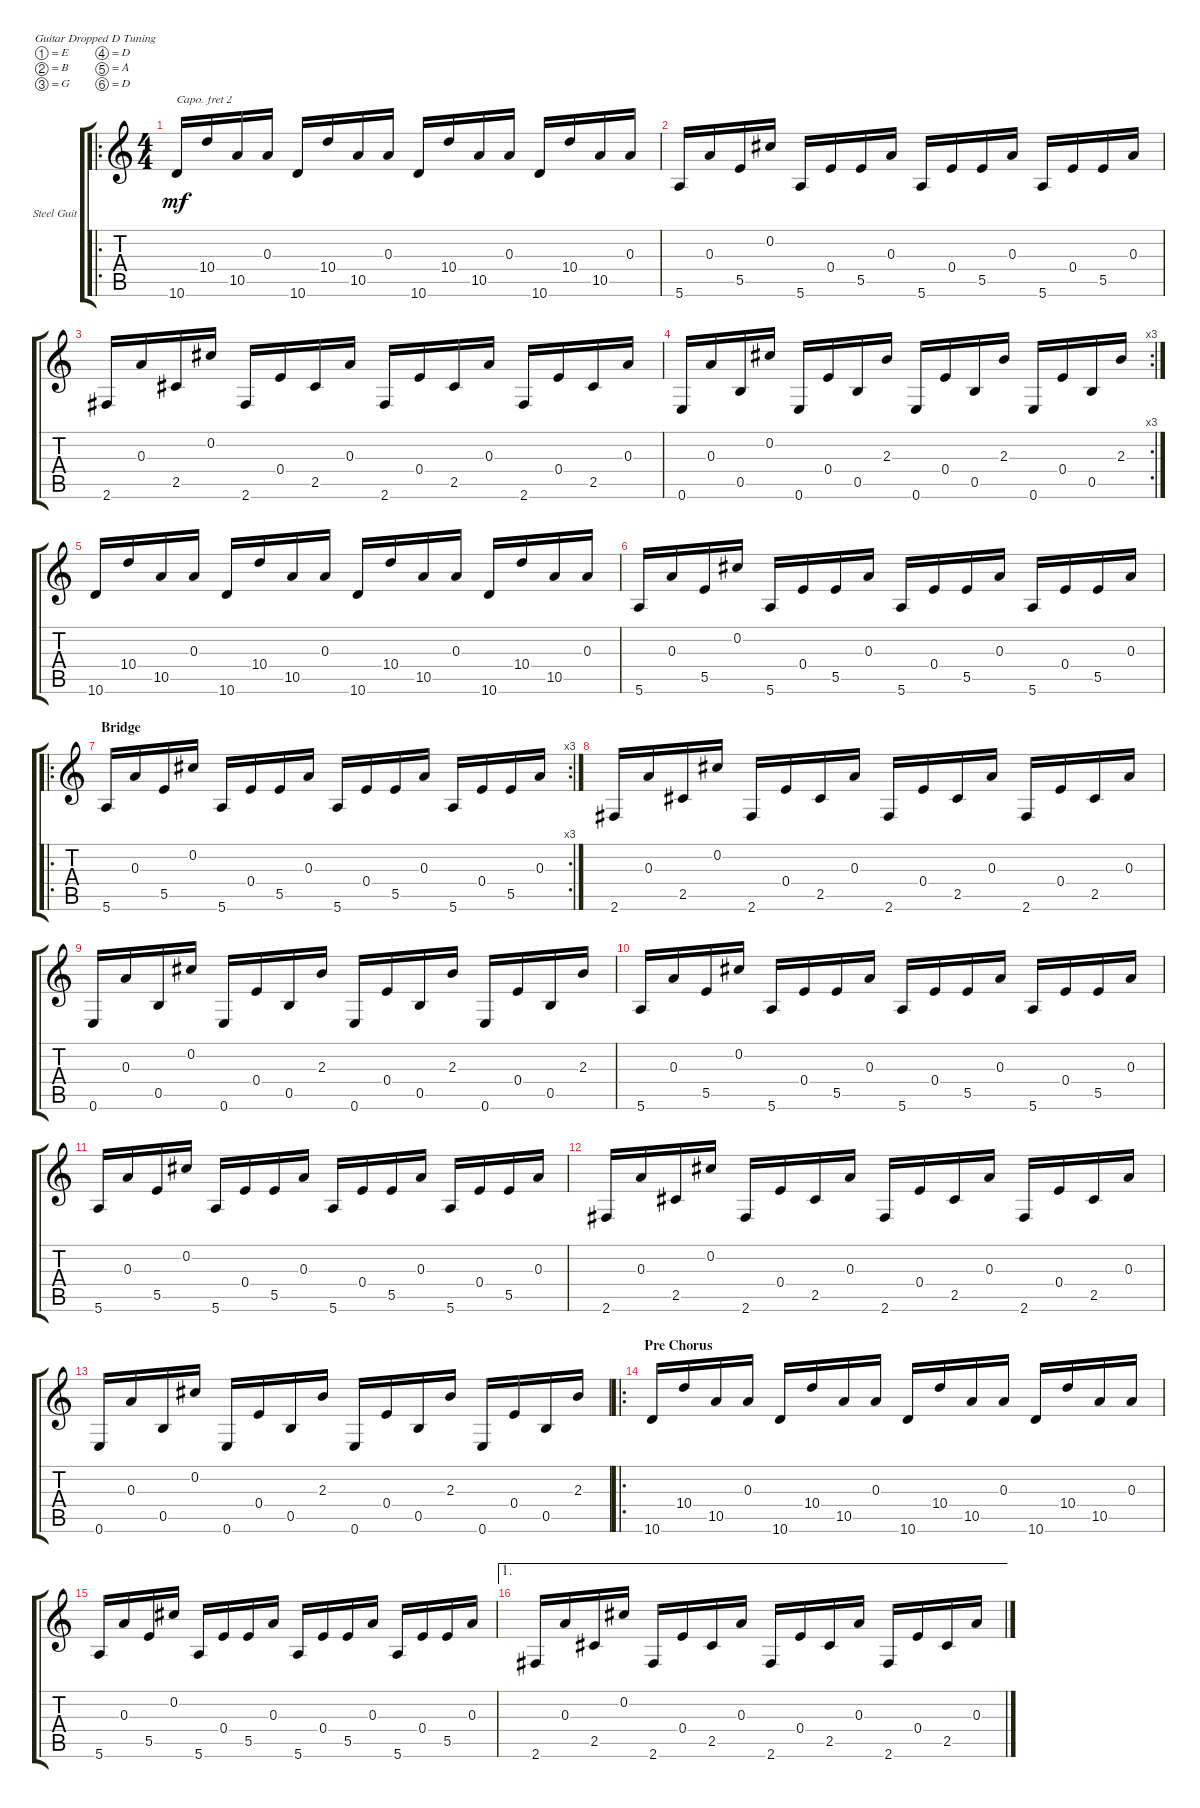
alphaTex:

\defaultSystemsLayout 4
\bracketExtendMode groupsimilarinstruments
\firstSystemTrackNameOrientation horizontal
\otherSystemsTrackNameOrientation horizontal
\track ("Steel Guitar" "Steel Guit") {instrument acousticguitarsteel}
\staff {score tabs}
\capo 2
\tuning (E4 B3 G3 D3 A2 D2)
\ro
\ts (4 4)
\tempo (60 hide)
\clef g2
\ks c
10.6.16{dy mf} 10.4.16 10.5.16 0.3.16 10.6.16 10.4.16 10.5.16 0.3.16 10.6.16 10.4.16 10.5.16 0.3.16 10.6.16 10.4.16 10.5.16 0.3.16 |
5.6.16 0.3.16 5.5.16 0.2.16 5.6.16 0.4.16 5.5.16 0.3.16 5.6.16 0.4.16 5.5.16 0.3.16 5.6.16 0.4.16 5.5.16 0.3.16 |
2.6.16 0.3.16 2.5.16 0.2.16 2.6.16 0.4.16 2.5.16 0.3.16 2.6.16 0.4.16 2.5.16 0.3.16 2.6.16 0.4.16 2.5.16 0.3.16 |
\rc 3
0.6.16 0.3.16 0.5.16 0.2.16 0.6.16 0.4.16 0.5.16 2.3.16 0.6.16 0.4.16 0.5.16 2.3.16 0.6.16 0.4.16 0.5.16 2.3.16 |
10.6.16 10.4.16 10.5.16 0.3.16 10.6.16 10.4.16 10.5.16 0.3.16 10.6.16 10.4.16 10.5.16 0.3.16 10.6.16 10.4.16 10.5.16 0.3.16 |
5.6.16 0.3.16 5.5.16 0.2.16 5.6.16 0.4.16 5.5.16 0.3.16 5.6.16 0.4.16 5.5.16 0.3.16 5.6.16 0.4.16 5.5.16 0.3.16 |
\ro
\rc 3
\section ("" "Bridge")
5.6.16 0.3.16 5.5.16 0.2.16 5.6.16 0.4.16 5.5.16 0.3.16 5.6.16 0.4.16 5.5.16 0.3.16 5.6.16 0.4.16 5.5.16 0.3.16 |
2.6.16 0.3.16 2.5.16 0.2.16 2.6.16 0.4.16 2.5.16 0.3.16 2.6.16 0.4.16 2.5.16 0.3.16 2.6.16 0.4.16 2.5.16 0.3.16 |
0.6.16 0.3.16 0.5.16 0.2.16 0.6.16 0.4.16 0.5.16 2.3.16 0.6.16 0.4.16 0.5.16 2.3.16 0.6.16 0.4.16 0.5.16 2.3.16 |
5.6.16 0.3.16 5.5.16 0.2.16 5.6.16 0.4.16 5.5.16 0.3.16 5.6.16 0.4.16 5.5.16 0.3.16 5.6.16 0.4.16 5.5.16 0.3.16 |
5.6.16 0.3.16 5.5.16 0.2.16 5.6.16 0.4.16 5.5.16 0.3.16 5.6.16 0.4.16 5.5.16 0.3.16 5.6.16 0.4.16 5.5.16 0.3.16 |
2.6.16 0.3.16 2.5.16 0.2.16 2.6.16 0.4.16 2.5.16 0.3.16 2.6.16 0.4.16 2.5.16 0.3.16 2.6.16 0.4.16 2.5.16 0.3.16 |
0.6.16 0.3.16 0.5.16 0.2.16 0.6.16 0.4.16 0.5.16 2.3.16 0.6.16 0.4.16 0.5.16 2.3.16 0.6.16 0.4.16 0.5.16 2.3.16 |
\ro
\section ("" "Pre Chorus")
10.6.16 10.4.16 10.5.16 0.3.16 10.6.16 10.4.16 10.5.16 0.3.16 10.6.16 10.4.16 10.5.16 0.3.16 10.6.16 10.4.16 10.5.16 0.3.16 |
5.6.16 0.3.16 5.5.16 0.2.16 5.6.16 0.4.16 5.5.16 0.3.16 5.6.16 0.4.16 5.5.16 0.3.16 5.6.16 0.4.16 5.5.16 0.3.16 |
\ae 1
2.6.16 0.3.16 2.5.16 0.2.16 2.6.16 0.4.16 2.5.16 0.3.16 2.6.16 0.4.16 2.5.16 0.3.16 2.6.16 0.4.16 2.5.16 0.3.16
